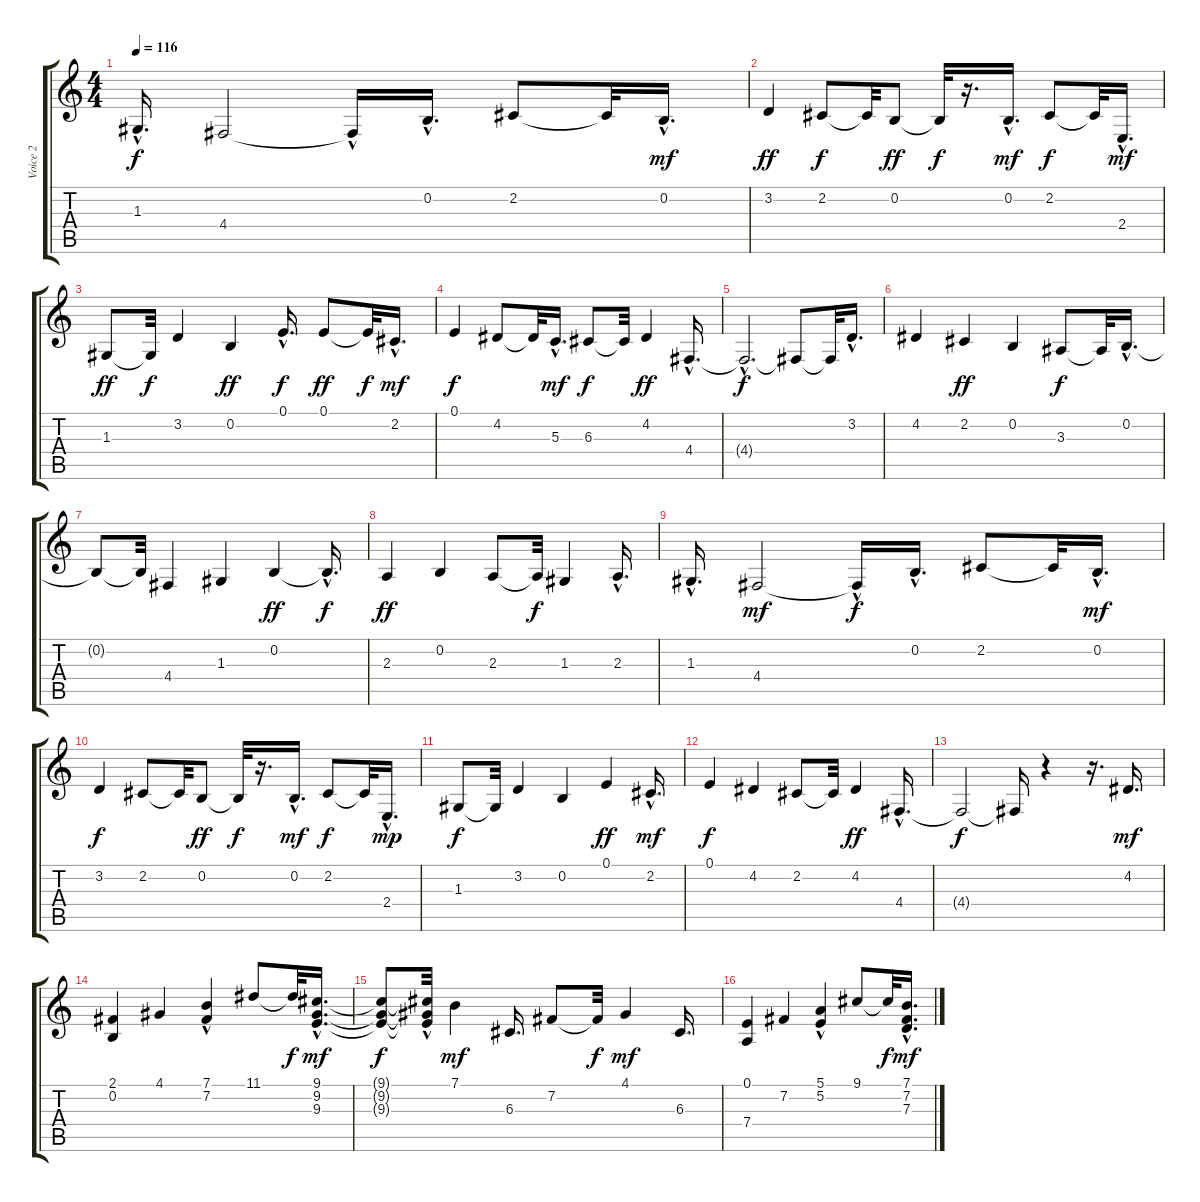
\track ("Voice 2" "Voice 2") {instrument electricpiano1}
\staff {score tabs}
\tuning (E4 B3 G3 D3 A2 E2) {hide}
\ts (4 4)
\tempo 116
\clef g2
\ks c
1.3{hac}.16{d dy f} 4.4.2 4.4{hac t}.16 0.2{hac}.16{d} 2.2.8 2.2{t}.32 0.2{hac}.16{d dy mf} |
3.2.4{dy ff} 2.2.8{dy f} 2.2{t}.32 0.2.8{dy ff} 0.2{t}.32{dy f} r.16{d} 0.2{hac}.16{d dy mf} 2.2.8{dy f} 2.2{t}.32 2.4{hac}.16{d dy mf} |
1.3.8{dy ff} 1.3{t}.32{dy f} 3.2.4 0.2.4{dy ff} 0.1{hac}.16{d dy f} 0.1.8{dy ff} 0.1{t}.32{dy f} 2.2{hac}.16{d dy mf} |
0.1.4{dy f} 4.2.8 4.2{t}.32 5.3{hac}.16{d dy mf} 6.3.8{dy f} 6.3{t}.32 4.2.4{dy ff} 4.4{hac}.16{d} |
4.4{hac t}.2{d dy f} 4.4{t}.8 4.4{t}.32 3.2{hac}.16{d} |
4.2.4 2.2.4{dy ff} 0.2.4 3.3.8{dy f} 3.3{t}.32 0.2{hac}.16{d} |
0.2{t}.8 0.2{t}.32 4.4.4 1.3.4 0.2.4{dy ff} 0.2{hac t}.16{d dy f} |
2.3.4{dy ff} 0.2.4 2.3.8 2.3{t}.32{dy f} 1.3.4 2.3{hac}.16{d} |
1.3{hac}.16{d} 4.4.2{dy mf} 4.4{hac t}.16{dy f} 0.2{hac}.16{d} 2.2.8 2.2{t}.32 0.2{hac}.16{d dy mf} |
3.2.4{dy f} 2.2.8 2.2{t}.32 0.2.8{dy ff} 0.2{t}.32{dy f} r.16{d} 0.2{hac}.16{d dy mf} 2.2.8{dy f} 2.2{t}.32 2.4{hac}.16{d dy mp} |
1.3.8{dy f} 1.3{t}.32 3.2.4 0.2.4 0.1.4{dy ff} 2.2{hac}.16{d dy mf} |
0.1.4{dy f} 4.2.4 2.2.8 2.2{t}.32 4.2.4{dy ff} 4.4{hac}.16{d} |
4.4{t}.2{dy f} 4.4{t}.16 r.4 r.16{d} 4.2.16{d dy mf} |
(2.1 0.2).4 4.1.4 (7.1{hac} 7.2{hac}).4 11.1.8 11.1{t}.32{dy f} (9.1{hac} 9.2{hac} 9.3{hac}).16{d dy mf} |
(9.1{t} 9.2{t} 9.3{t}).8{dy f} (9.1{t} 9.2{hac t} 9.3{hac t}).32 7.1.4{dy mf} 6.3.16{d} 7.2.8 7.2{t}.32{dy f} 4.1.4{dy mf} 6.3.16{d} |
(0.1 7.4).4 7.2.4 (5.1{hac} 5.2{hac}).4 9.1.8 9.1{t}.32{dy f} (7.1{hac} 7.2{hac} 7.3{hac}).16{d dy mf}
